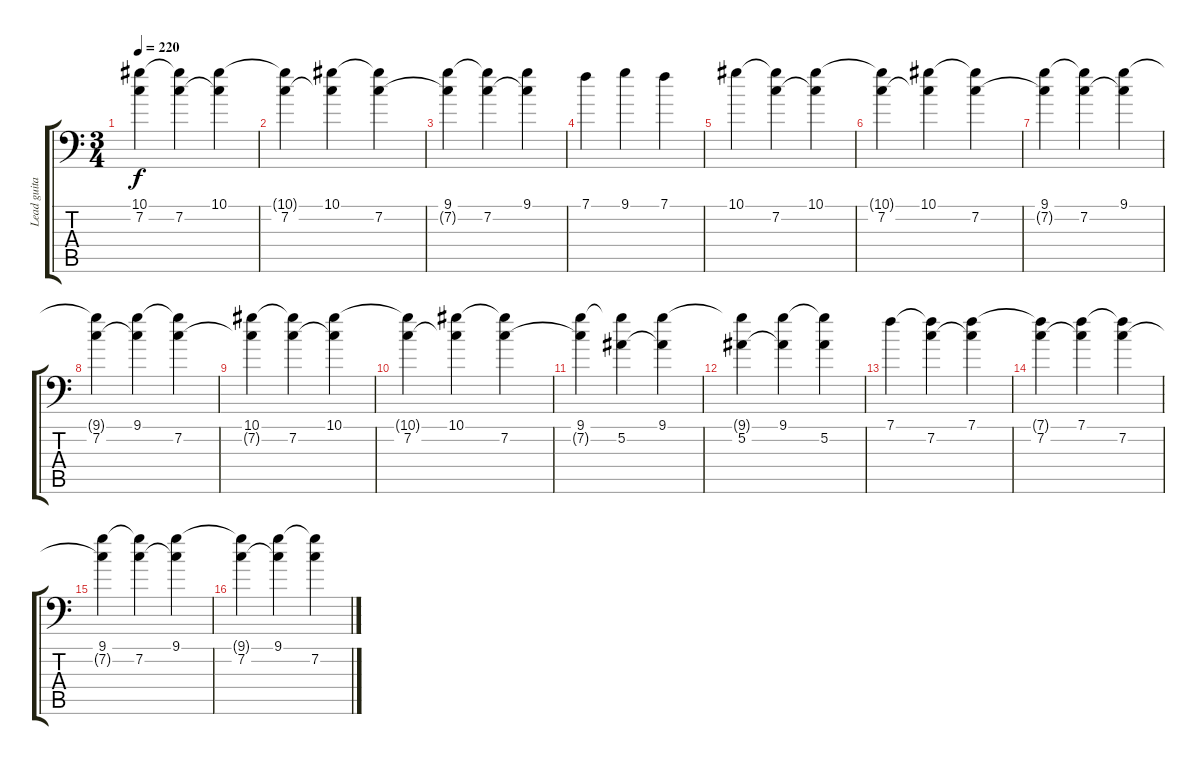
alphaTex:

\track ("Lead guitar" "Lead guita") {instrument overdrivenguitar}
\staff {score tabs}
\tuning (Bb3 F3 Db3 Ab2 Eb2 Bb1) {hide}
\ts (3 4)
\tempo 220
\clef f4
\ks c
(10.1 7.2{t}).4{dy f} (10.1{t} 7.2).4 (10.1 7.2{t}).4 |
(10.1{t} 7.2).4 (10.1 7.2{t}).4 (10.1{t} 7.2).4 |
(9.1 7.2{t}).4 (9.1{t} 7.2).4 (9.1 7.2{t}).4 |
7.1.4 9.1.4 7.1.4 |
10.1.4 (10.1{t} 7.2).4 (10.1 7.2{t}).4 |
(10.1{t} 7.2).4 (10.1 7.2{t}).4 (10.1{t} 7.2).4 |
(9.1 7.2{t}).4 (9.1{t} 7.2).4 (9.1 7.2{t}).4 |
(9.1{t} 7.2).4 (9.1 7.2{t}).4 (9.1{t} 7.2).4 |
(10.1 7.2{t}).4 (10.1{t} 7.2).4 (10.1 7.2{t}).4 |
(10.1{t} 7.2).4 (10.1 7.2{t}).4 (10.1{t} 7.2).4 |
(9.1 7.2{t}).4 (9.1{t} 5.2).4 (9.1 5.2{t}).4 |
(9.1{t} 5.2).4 (9.1 5.2{t}).4 (9.1{t} 5.2).4 |
7.1.4 (7.1{t} 7.2).4 (7.1 7.2{t}).4 |
(7.1{t} 7.2).4 (7.1 7.2{t}).4 (7.1{t} 7.2).4 |
(9.1 7.2{t}).4 (9.1{t} 7.2).4 (9.1 7.2{t}).4 |
(9.1{t} 7.2).4 (9.1 7.2{t}).4 (9.1{t} 7.2).4
